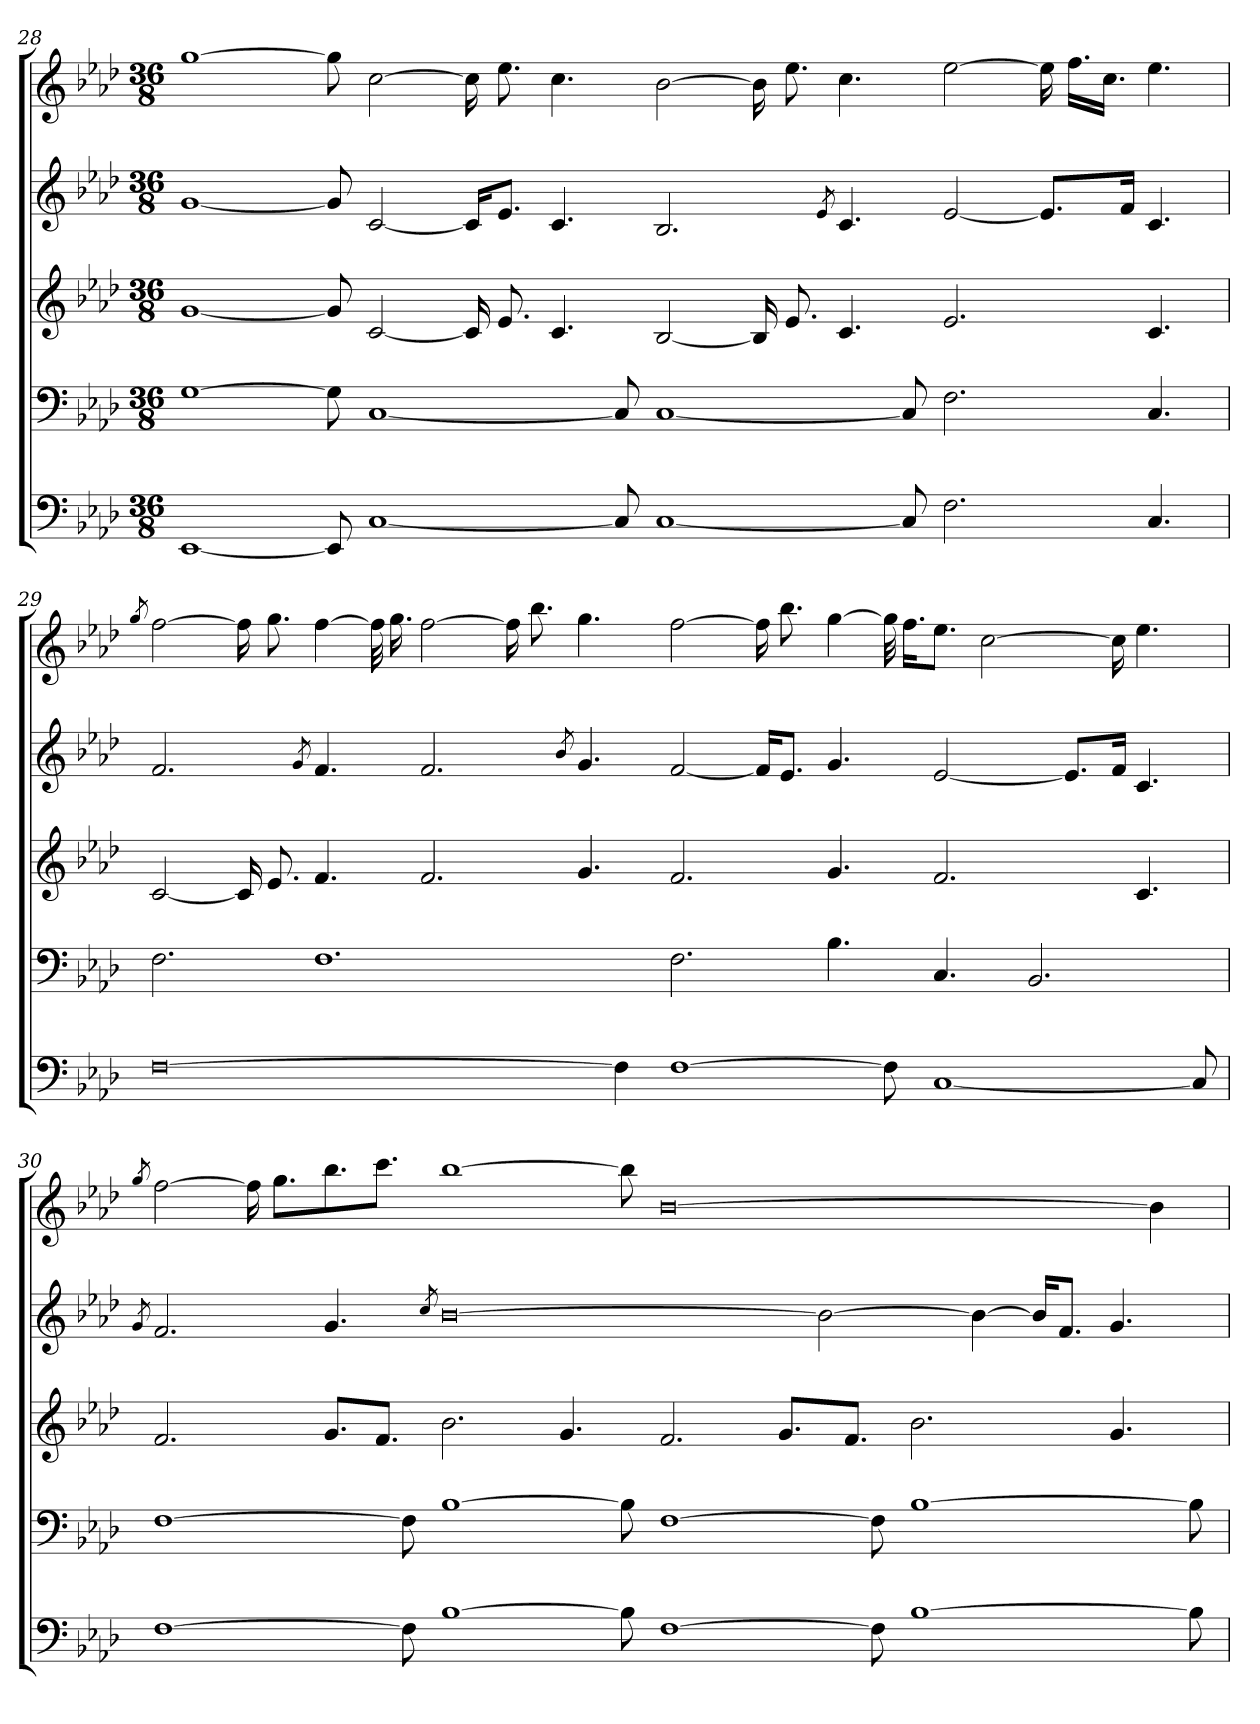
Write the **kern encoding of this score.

**kern	**kern	**kern	**kern	**kern
*part5	*part4	*part3	*part2	*part1
*staff5	*staff4	*staff3	*staff2	*staff1
*clefF4	*clefF4	*clefG2	*clefG2	*clefG2
*k[b-e-a-d-]	*k[b-e-a-d-]	*k[b-e-a-d-]	*k[b-e-a-d-]	*k[b-e-a-d-]
*M36/8	*M36/8	*M36/8	*M36/8	*M36/8
=28	=28	=28	=28	=28
[1EE-	[1G	[1g	[1g	[1gg
8EE-]	8G]	8g]	8g]	8gg]
[1C	[1C	[2c	[2c	[2cc
.	.	16c]	16c/KL]	16cc]
.	.	8.e-	8.e-/J	8.ee-
.	.	4.c	4.c	4.cc
8C]	8C]	.	.	.
[1C	[1C	[2B-	2.B-	[2b-
.	.	16B-]	.	16b-]
.	.	8.e-	.	8.ee-
.	.	.	8qe-	.
.	.	4.c	4.c	4.cc
8C]	8C]	.	.	.
2.F	2.F	2.e-	[2e-	[2ee-
.	.	.	8.e-/L]	16ee-]
.	.	.	.	16.ff\LL
.	.	.	.	16.cc\JJ
.	.	.	16f/Jk	.
4.C	4.C	4.c	4.c	4.ee-
=29	=29	=29	=29	=29
.	.	.	.	8qgg
[0F	2.F	[2c	2.f	[2ff
.	.	16c]	.	16ff]
.	.	8.e-	.	8.gg
.	.	.	8qg	.
.	1.F	4.f	4.f	[4ff
.	.	.	.	32ff]
.	.	.	.	16.gg
.	.	2.f	2.f	[2ff
.	.	.	.	16ff]
.	.	.	.	8.bb-
.	.	.	8qb-	.
.	.	4.g	4.g	4.gg
4F]	.	.	.	.
[1F	2.F	2.f	[2f	[2ff
.	.	.	16f/KL]	16ff]
.	.	.	8.e-/J	8.bb-
.	4.B-	4.g	4.g	[4gg
8F]	.	.	.	32gg]
.	.	.	.	16.ff\KL
[1C	4.C	2.f	[2e-	8.ee-\J
.	.	.	.	[2cc
.	2.BB-	.	.	.
.	.	.	8.e-/L]	.
.	.	.	16f/Jk	16cc]
.	.	4.c	4.c	4.ee-
8C]	.	.	.	.
=30	=30	=30	=30	=30
.	.	.	8qg	8qgg
[1F	[1F	2.f	2.f	[2ff
.	.	.	.	16ff]
.	.	.	.	8.gg\L
.	.	8.g/L	4.g	8.bb-\
.	.	8.f/J	.	8.ccc\J
8F]	8F]	.	.	.
.	.	.	8qcc	.
[1B-	[1B-	2.b-	[0b-	[1bb-
.	.	4.g	.	.
8B-]	8B-]	.	.	8bb-]
[1F	[1F	2.f	.	[0b-
.	.	8.g/L	.	.
.	.	.	2b-_	.
.	.	8.f/J	.	.
8F]	8F]	.	.	.
[1B-	[1B-	2.b-	.	.
.	.	.	4b-_	.
.	.	.	16b-/KL]	.
.	.	.	8.f/J	.
.	.	4.g	4.g	.
.	.	.	.	4b-]
8B-]	8B-]	.	.	.
=	=	=	=	=
*-	*-	*-	*-	*-
